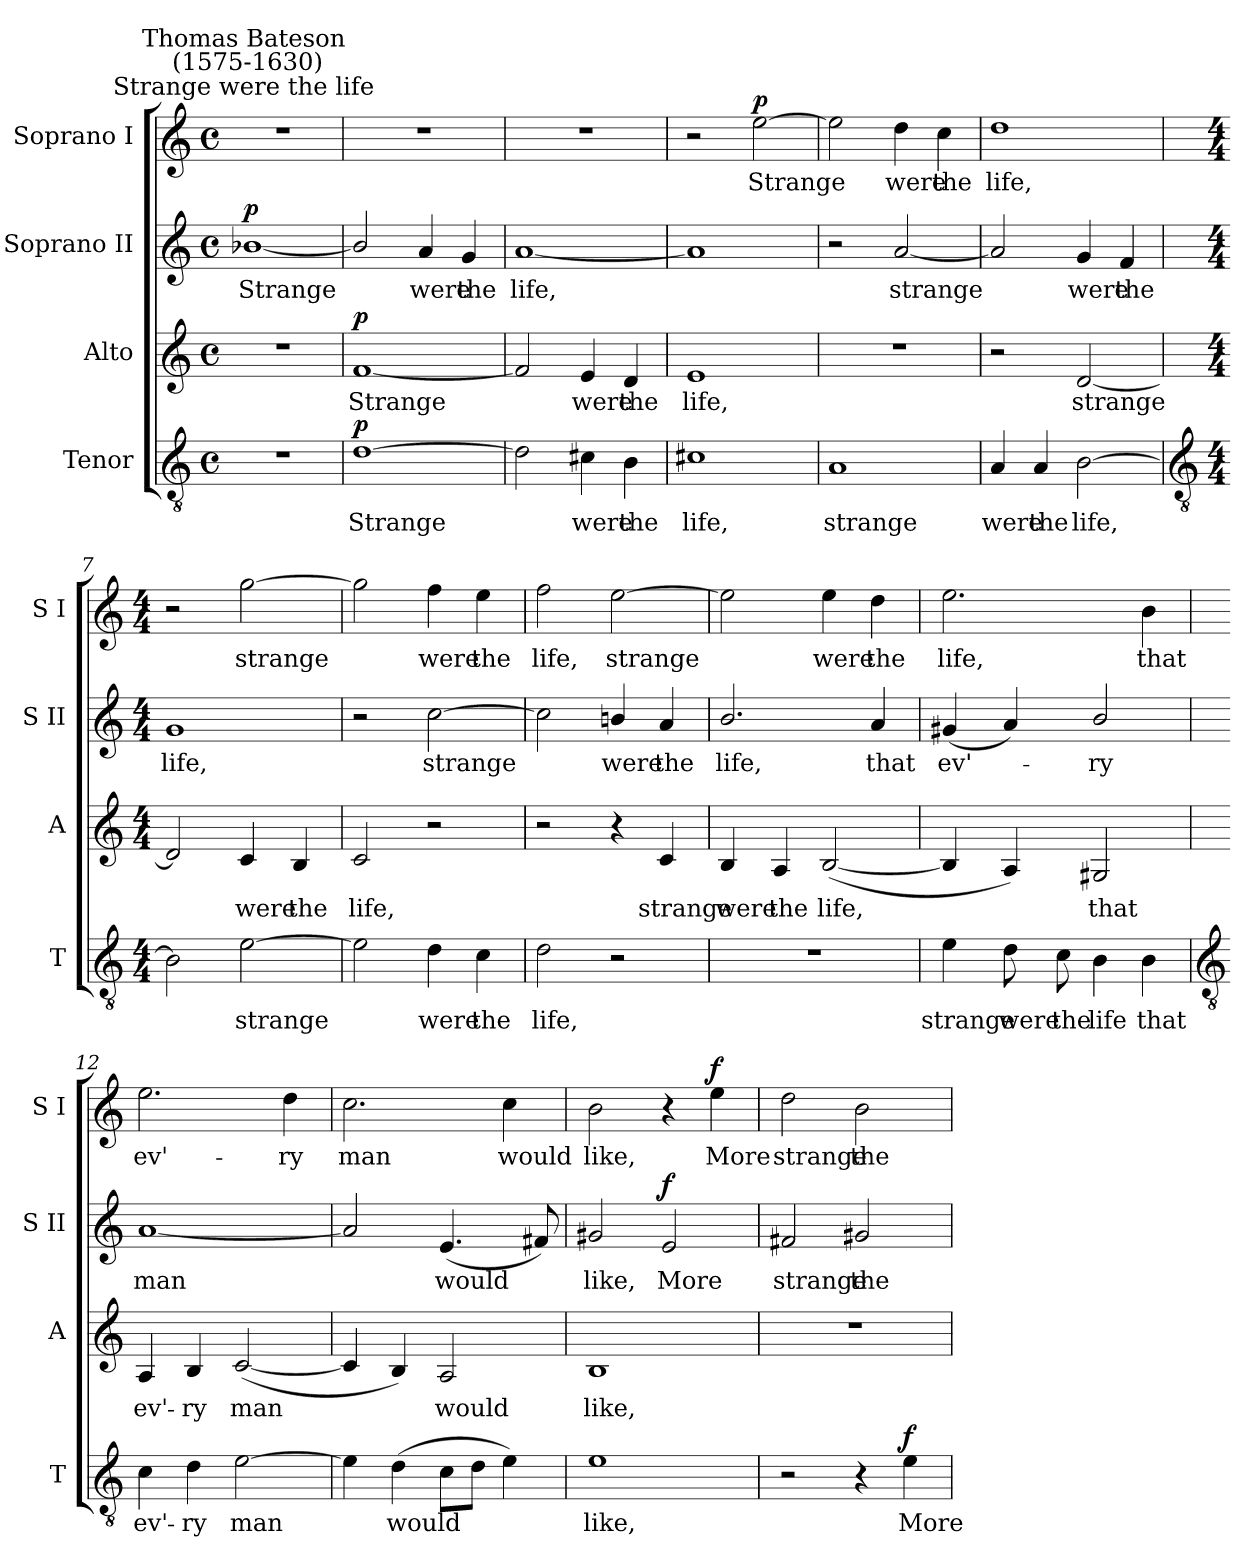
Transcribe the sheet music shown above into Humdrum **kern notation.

**kern	**text	**dynam	**kern	**text	**dynam	**kern	**text	**dynam	**kern	**text	**dynam
*part4	*part4	*part4	*part3	*part3	*part3	*part2	*part2	*part2	*part1	*part1	*part1
*staff4	*staff4	*staff4	*staff3	*staff3	*staff3	*staff2	*staff2	*staff2	*staff1	*staff1	*staff1
*I"Tenor	*	*	*I"Alto	*	*	*I"Soprano II	*	*	*I"Soprano I	*	*
*I'T	*	*	*I'A	*	*	*I'S II	*	*	*I'S I	*	*
*clefGv2	*	*	*clefG2	*	*	*clefG2	*	*	*clefG2	*	*
*k[]	*	*	*k[]	*	*	*k[]	*	*	*k[]	*	*
*C:	*	*	*C:	*	*	*C:	*	*	*C:	*	*
*M4/4	*	*	*M4/4	*	*	*M4/4	*	*	*M4/4	*	*
*met(c)	*	*	*met(c)	*	*	*met(c)	*	*	*met(c)	*	*
=1	=1	=1	=1	=1	=1	=1	=1	=1	=1	=1	=1
!	!	!	!	!	!	!	!	!	!LO:TX:a:cj:t=Strange were the life	!	!
!	!	!	!	!	!	!	!	!	!LO:TX:a:cj:t=Thomas Bateson\n (1575-1630)	!	!
!	!	!	!	!	!	!	!LO:LY:b	!LO:DY:b	!	!	!
1r	.	.	1r	.	.	[1b-X/	Strange	p	1r	.	.
=2	=2	=2	=2	=2	=2	=2	=2	=2	=2	=2	=2
!	!LO:LY:b	!LO:DY:b	!	!LO:LY:b	!LO:DY:b	!	!	!	!	!	!
[1d	Strange	p	[1f	Strange	p	2b-/]	.	.	1r	.	.
!	!	!	!	!	!	!	!LO:LY:b	!	!	!	!
.	.	.	.	.	.	4a	were	.	.	.	.
!	!	!	!	!	!	!	!LO:LY:b	!	!	!	!
.	.	.	.	.	.	4g	the	.	.	.	.
=3	=3	=3	=3	=3	=3	=3	=3	=3	=3	=3	=3
!	!	!	!	!	!	!	!LO:LY:b	!	!	!	!
2d]	.	.	2f]	.	.	[1a	life,	.	1r	.	.
!	!LO:LY:b	!	!	!LO:LY:b	!	!	!	!	!	!	!
4c#X	were	.	4e	were	.	.	.	.	.	.	.
!	!LO:LY:b	!	!	!LO:LY:b	!	!	!	!	!	!	!
4B	the	.	4d	the	.	.	.	.	.	.	.
=4	=4	=4	=4	=4	=4	=4	=4	=4	=4	=4	=4
!	!LO:LY:b	!	!	!LO:LY:b	!	!	!	!	!	!	!
1c#X	life,	.	1e	life,	.	1a]	.	.	2r	.	.
!	!	!	!	!	!	!	!	!	!	!LO:LY:b	!LO:DY:b
.	.	.	.	.	.	.	.	.	[2ee	Strange	p
=5	=5	=5	=5	=5	=5	=5	=5	=5	=5	=5	=5
!	!LO:LY:b	!	!	!	!	!	!	!	!	!	!
1A	strange	.	1r	.	.	2r	.	.	2ee]	.	.
!	!	!	!	!	!	!	!LO:LY:b	!	!	!LO:LY:b	!
.	.	.	.	.	.	[2a	strange	.	4dd	were	.
!	!	!	!	!	!	!	!	!	!	!LO:LY:b	!
.	.	.	.	.	.	.	.	.	4cc	the	.
=6	=6	=6	=6	=6	=6	=6	=6	=6	=6	=6	=6
!	!LO:LY:b	!	!	!	!	!	!	!	!	!LO:LY:b	!
4A	were	.	2r	.	.	2a]	.	.	1dd	life,	.
!	!LO:LY:b	!	!	!	!	!	!	!	!	!	!
4A	the	.	.	.	.	.	.	.	.	.	.
!	!LO:LY:b	!	!	!LO:LY:b	!	!	!LO:LY:b	!	!	!	!
[2B	life,	.	[2d	strange	.	4g	were	.	.	.	.
!	!	!	!	!	!	!	!LO:LY:b	!	!	!	!
.	.	.	.	.	.	4f	the	.	.	.	.
!!LO:LB:g=z
=7	=7	=7	=7	=7	=7	=7	=7	=7	=7	=7	=7
*clefGv2	*	*	*	*	*	*	*	*	*	*	*
*M4/4	*	*	*M4/4	*	*	*M4/4	*	*	*M4/4	*	*
!	!	!	!	!	!	!	!LO:LY:b	!	!	!	!
2B]	.	.	2d]	.	.	1g	life,	.	2r	.	.
!	!LO:LY:b	!	!	!LO:LY:b	!	!	!	!	!	!LO:LY:b	!
[2e	strange	.	4c	were	.	.	.	.	[2gg	strange	.
!	!	!	!	!LO:LY:b	!	!	!	!	!	!	!
.	.	.	4B	the	.	.	.	.	.	.	.
=8	=8	=8	=8	=8	=8	=8	=8	=8	=8	=8	=8
!	!	!	!	!LO:LY:b	!	!	!	!	!	!	!
2e]	.	.	2c	life,	.	2r	.	.	2gg]	.	.
!	!LO:LY:b	!	!	!	!	!	!LO:LY:b	!	!	!LO:LY:b	!
4d	were	.	2r	.	.	[2cc	strange	.	4ff	were	.
!	!LO:LY:b	!	!	!	!	!	!	!	!	!LO:LY:b	!
4c	the	.	.	.	.	.	.	.	4ee	the	.
=9	=9	=9	=9	=9	=9	=9	=9	=9	=9	=9	=9
!	!LO:LY:b	!	!	!	!	!	!	!	!	!LO:LY:b	!
2d	life,	.	2r	.	.	2cc]	.	.	2ff	life,	.
!	!	!	!	!	!	!	!LO:LY:b	!	!	!LO:LY:b	!
2r	.	.	4r	.	.	4bn/	were	.	[2ee	strange	.
!	!	!	!	!LO:LY:b	!	!	!LO:LY:b	!	!	!	!
.	.	.	4c	strange	.	4a	the	.	.	.	.
=10	=10	=10	=10	=10	=10	=10	=10	=10	=10	=10	=10
!	!	!	!	!LO:LY:b	!	!	!LO:LY:b	!	!	!	!
1r	.	.	4B	were	.	2.b/	life,	.	2ee]	.	.
!	!	!	!	!LO:LY:b	!	!	!	!	!	!	!
.	.	.	4A	the	.	.	.	.	.	.	.
!	!	!	!	!LO:LY:b	!	!	!	!	!	!LO:LY:b	!
.	.	.	(<[2B	life,	.	.	.	.	4ee	were	.
!	!	!	!	!	!	!	!LO:LY:b	!	!	!LO:LY:b	!
.	.	.	.	.	.	4a	that	.	4dd	the	.
=11	=11	=11	=11	=11	=11	=11	=11	=11	=11	=11	=11
!	!LO:LY:b	!	!	!	!	!	!LO:LY:b	!	!	!LO:LY:b	!
4e	strange	.	4B]	.	.	(<4g#X	ev'-	.	2.ee	life,	.
!	!LO:LY:b	!	!	!	!	!	!	!	!	!	!
8d	were	.	4A)	.	.	4a)	.	.	.	.	.
!	!LO:LY:b	!	!	!	!	!	!	!	!	!	!
8c	the	.	.	.	.	.	.	.	.	.	.
!	!LO:LY:b	!	!	!LO:LY:b	!	!	!LO:LY:b	!	!	!	!
4B	life	.	2G#X	that	.	2b/	ry	.	.	.	.
!	!LO:LY:b	!	!	!	!	!	!	!	!	!LO:LY:b	!
4B	that	.	.	.	.	.	.	.	4b	that	.
!!LO:LB:g=z
=12	=12	=12	=12	=12	=12	=12	=12	=12	=12	=12	=12
*clefGv2	*	*	*	*	*	*	*	*	*	*	*
!	!LO:LY:b	!	!	!LO:LY:b	!	!	!LO:LY:b	!	!	!LO:LY:b	!
4c	ev'-	.	4A	ev'-	.	[1a	man	.	2.ee	ev'-	.
!	!LO:LY:b	!	!	!LO:LY:b	!	!	!	!	!	!	!
4d	-ry	.	4B	-ry	.	.	.	.	.	.	.
!	!LO:LY:b	!	!	!LO:LY:b	!	!	!	!	!	!	!
[2e	man	.	(<[2c	man	.	.	.	.	.	.	.
!	!	!	!	!	!	!	!	!	!	!LO:LY:b	!
.	.	.	.	.	.	.	.	.	4dd	-ry	.
=13	=13	=13	=13	=13	=13	=13	=13	=13	=13	=13	=13
!	!	!	!	!	!	!	!	!	!	!LO:LY:b	!
4e]	.	.	4c]	.	.	2a]	.	.	2.cc	man	.
!	!LO:LY:b	!	!	!	!	!	!	!	!	!	!
(>4d	would	.	4B)	.	.	.	.	.	.	.	.
!	!	!	!	!LO:LY:b	!	!	!LO:LY:b	!	!	!	!
8cL	.	.	2A	would	.	(<4.e	would	.	.	.	.
8dJ	.	.	.	.	.	.	.	.	.	.	.
!	!	!	!	!	!	!	!	!	!	!LO:LY:b	!
4e)	.	.	.	.	.	.	.	.	4cc	would	.
.	.	.	.	.	.	8f#X)	.	.	.	.	.
=14	=14	=14	=14	=14	=14	=14	=14	=14	=14	=14	=14
!	!LO:LY:b	!	!	!LO:LY:b	!	!	!LO:LY:b	!	!	!LO:LY:b	!
1e	like,	.	1B	like,	.	2g#X	like,	.	2b	like,	.
!	!	!	!	!	!	!	!LO:LY:b	!LO:DY:b	!	!	!
.	.	.	.	.	.	2e	More	f	4r	.	.
!	!	!	!	!	!	!	!	!	!	!LO:LY:b	!LO:DY:b
.	.	.	.	.	.	.	.	.	4ee	More	f
=15	=15	=15	=15	=15	=15	=15	=15	=15	=15	=15	=15
!	!	!	!	!	!	!	!LO:LY:b	!	!	!LO:LY:b	!
2r	.	.	1r	.	.	2f#X	strange	.	2dd	strange	.
!	!	!	!	!	!	!	!LO:LY:b	!	!	!LO:LY:b	!
4r	.	.	.	.	.	2g#X	the	.	2b	the	.
!	!LO:LY:b	!LO:DY:b	!	!	!	!	!	!	!	!	!
4e	More	f	.	.	.	.	.	.	.	.	.
=	=	=	=	=	=	=	=	=	=	=	=
*-	*-	*-	*-	*-	*-	*-	*-	*-	*-	*-	*-
